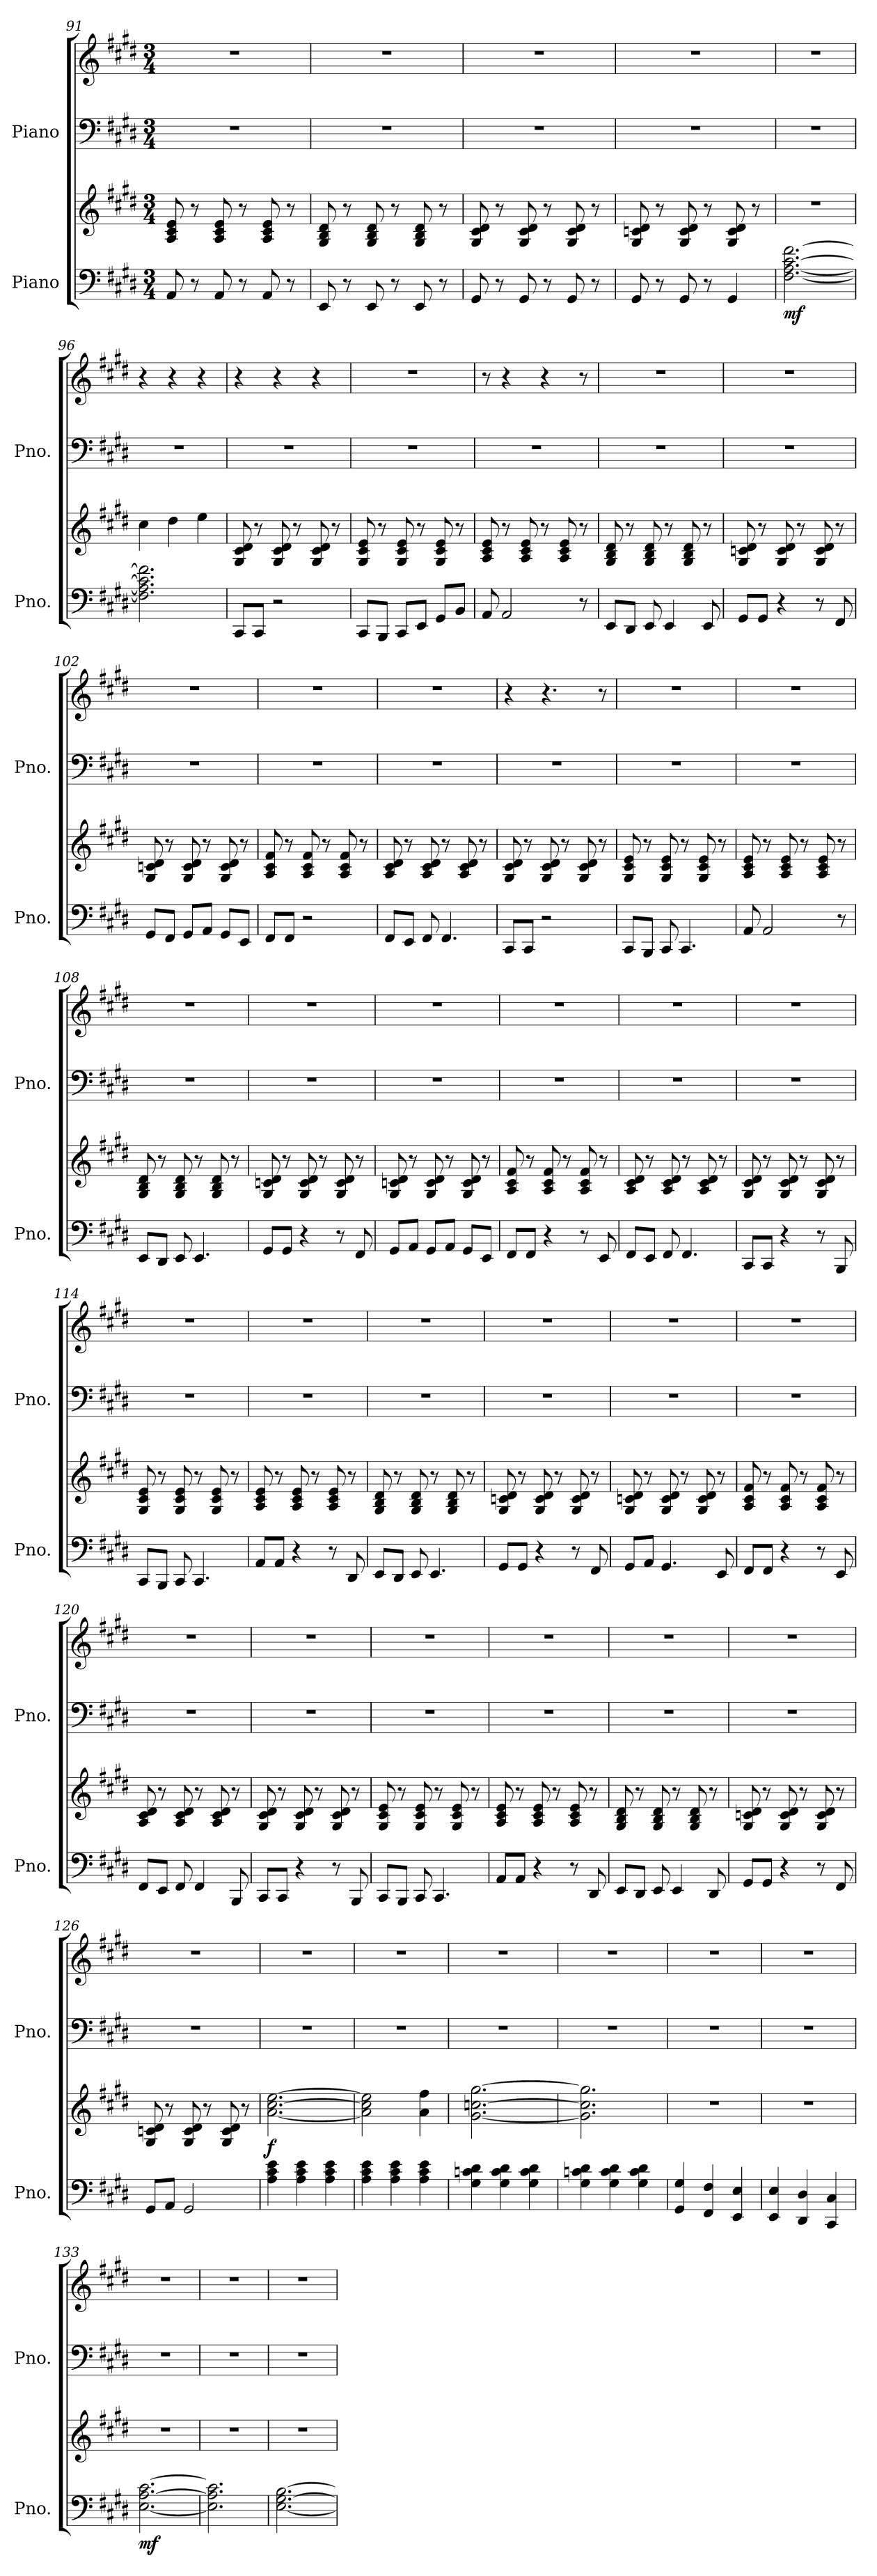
**kern	**kern	**dynam	**kern	**kern
*part2	*part2	*part2	*part1	*part1
*staff4	*staff3	*staff3/4	*staff2	*staff1
*I"Piano	*	*	*I"Piano	*
*I'Pno.	*	*	*I'Pno.	*
!!LO:LB:g=z
*clefF4	*clefG2	*	*clefF4	*clefG2
*k[f#c#g#d#]	*k[f#c#g#d#]	*	*k[f#c#g#d#]	*k[f#c#g#d#]
*M3/4	*M3/4	*	*M3/4	*M3/4
=91	=91	=91	=91	=91
8AA/	8A/ 8c#/ 8e/	.	2.r	2.r
8r	8r	.	.	.
8AA/	8A/ 8c#/ 8e/	.	.	.
8r	8r	.	.	.
8AA/	8A/ 8c#/ 8e/	.	.	.
8r	8r	.	.	.
=92	=92	=92	=92	=92
8EE/	8G#/ 8B/ 8d#/	.	2.r	2.r
8r	8r	.	.	.
8EE/	8G#/ 8B/ 8d#/	.	.	.
8r	8r	.	.	.
8EE/	8G#/ 8B/ 8d#/	.	.	.
8r	8r	.	.	.
=93	=93	=93	=93	=93
8GG#/	8G#/ 8c#/ 8d#/	.	2.r	2.r
8r	8r	.	.	.
8GG#/	8G#/ 8c#/ 8d#/	.	.	.
8r	8r	.	.	.
8GG#/	8G#/ 8c#/ 8d#/	.	.	.
8r	8r	.	.	.
=94	=94	=94	=94	=94
8GG#/	8G#/ 8cn/ 8d#/	.	2.r	2.r
8r	8r	.	.	.
8GG#/	8G#/ 8c/ 8d#/	.	.	.
8r	8r	.	.	.
4GG#/	8G#/ 8c/ 8d#/	.	.	.
.	8r	.	.	.
=95	=95	=95	=95	=95
!	!	!LO:DY:b=2	!	!
[2.F#\ [2.A\ [2.c#\ [2.f#\	2.r	mf	2.r	2.r
=96	=96	=96	=96	=96
2.F#\] 2.A\] 2.c#\] 2.f#\]	4cc#\	.	2.r	4r
.	4dd#\	.	.	4r
.	4ee\	.	.	4r
!!LO:LB:g=z
=97	=97	=97	=97	=97
8CC#/L	8G#/ 8c#/ 8d#/	.	2.r	4r
8CC#/J	8r	.	.	.
2r	8G#/ 8c#/ 8d#/	.	.	4r
.	8r	.	.	.
.	8G#/ 8c#/ 8d#/	.	.	4r
.	8r	.	.	.
=98	=98	=98	=98	=98
8CC#/L	8G#/ 8c#/ 8e/	.	2.r	2.r
8BBB/J	8r	.	.	.
8CC#/L	8G#/ 8c#/ 8e/	.	.	.
8EE/J	8r	.	.	.
8GG#/L	8G#/ 8c#/ 8e/	.	.	.
8BB/J	8r	.	.	.
=99	=99	=99	=99	=99
8AA/	8A/ 8c#/ 8e/	.	2.r	8r
2AA/	8r	.	.	4r
.	8A/ 8c#/ 8e/	.	.	.
.	8r	.	.	4r
.	8A/ 8c#/ 8e/	.	.	.
8r	8r	.	.	8r
=100	=100	=100	=100	=100
8EE/L	8G#/ 8B/ 8d#/	.	2.r	2.r
8DD#/J	8r	.	.	.
8EE/	8G#/ 8B/ 8d#/	.	.	.
4EE/	8r	.	.	.
.	8G#/ 8B/ 8d#/	.	.	.
8EE/	8r	.	.	.
!!LO:LB:g=z
=101	=101	=101	=101	=101
8GG#/L	8G#/ 8cn/ 8d#/	.	2.r	2.r
8GG#/J	8r	.	.	.
4r	8G#/ 8c/ 8d#/	.	.	.
.	8r	.	.	.
8r	8G#/ 8c/ 8d#/	.	.	.
8FF#/	8r	.	.	.
=102	=102	=102	=102	=102
8GG#/L	8G#/ 8cn/ 8d#/	.	2.r	2.r
8FF#/J	8r	.	.	.
8GG#/L	8G#/ 8c/ 8d#/	.	.	.
8AA/J	8r	.	.	.
8GG#/L	8G#/ 8c/ 8d#/	.	.	.
8EE/J	8r	.	.	.
=103	=103	=103	=103	=103
8FF#/L	8A/ 8c#/ 8f#/	.	2.r	2.r
8FF#/J	8r	.	.	.
2r	8A/ 8c#/ 8f#/	.	.	.
.	8r	.	.	.
.	8A/ 8c#/ 8f#/	.	.	.
.	8r	.	.	.
=104	=104	=104	=104	=104
8FF#/L	8A/ 8c#/ 8d#/	.	2.r	2.r
8EE/J	8r	.	.	.
8FF#/	8A/ 8c#/ 8d#/	.	.	.
4.FF#/	8r	.	.	.
.	8A/ 8c#/ 8d#/	.	.	.
.	8r	.	.	.
!!LO:LB:g=z
=105	=105	=105	=105	=105
8CC#/L	8G#/ 8c#/ 8d#/	.	2.r	4r
8CC#/J	8r	.	.	.
2r	8G#/ 8c#/ 8d#/	.	.	4.r
.	8r	.	.	.
.	8G#/ 8c#/ 8d#/	.	.	.
.	8r	.	.	8r
=106	=106	=106	=106	=106
8CC#/L	8G#/ 8c#/ 8e/	.	2.r	2.r
8BBB/J	8r	.	.	.
8CC#/	8G#/ 8c#/ 8e/	.	.	.
4.CC#/	8r	.	.	.
.	8G#/ 8c#/ 8e/	.	.	.
.	8r	.	.	.
=107	=107	=107	=107	=107
8AA/	8A/ 8c#/ 8e/	.	2.r	2.r
2AA/	8r	.	.	.
.	8A/ 8c#/ 8e/	.	.	.
.	8r	.	.	.
.	8A/ 8c#/ 8e/	.	.	.
8r	8r	.	.	.
=108	=108	=108	=108	=108
8EE/L	8G#/ 8B/ 8d#/	.	2.r	2.r
8DD#/J	8r	.	.	.
8EE/	8G#/ 8B/ 8d#/	.	.	.
4.EE/	8r	.	.	.
.	8G#/ 8B/ 8d#/	.	.	.
.	8r	.	.	.
=109	=109	=109	=109	=109
8GG#/L	8G#/ 8cn/ 8d#/	.	2.r	2.r
8GG#/J	8r	.	.	.
4r	8G#/ 8c/ 8d#/	.	.	.
.	8r	.	.	.
8r	8G#/ 8c/ 8d#/	.	.	.
8FF#/	8r	.	.	.
!!LO:PB:g=z
=110	=110	=110	=110	=110
8GG#/L	8G#/ 8cn/ 8d#/	.	2.r	2.r
8AA/J	8r	.	.	.
8GG#/L	8G#/ 8c/ 8d#/	.	.	.
8AA/J	8r	.	.	.
8GG#/L	8G#/ 8c/ 8d#/	.	.	.
8EE/J	8r	.	.	.
=111	=111	=111	=111	=111
8FF#/L	8A/ 8c#/ 8f#/	.	2.r	2.r
8FF#/J	8r	.	.	.
4r	8A/ 8c#/ 8f#/	.	.	.
.	8r	.	.	.
8r	8A/ 8c#/ 8f#/	.	.	.
8EE/	8r	.	.	.
=112	=112	=112	=112	=112
8FF#/L	8A/ 8c#/ 8d#/	.	2.r	2.r
8EE/J	8r	.	.	.
8FF#/	8A/ 8c#/ 8d#/	.	.	.
4.FF#/	8r	.	.	.
.	8A/ 8c#/ 8d#/	.	.	.
.	8r	.	.	.
=113	=113	=113	=113	=113
8CC#/L	8G#/ 8c#/ 8d#/	.	2.r	2.r
8CC#/J	8r	.	.	.
4r	8G#/ 8c#/ 8d#/	.	.	.
.	8r	.	.	.
8r	8G#/ 8c#/ 8d#/	.	.	.
8BBB/	8r	.	.	.
!!LO:LB:g=z
=114	=114	=114	=114	=114
8CC#/L	8G#/ 8c#/ 8e/	.	2.r	2.r
8BBB/J	8r	.	.	.
8CC#/	8G#/ 8c#/ 8e/	.	.	.
4.CC#/	8r	.	.	.
.	8G#/ 8c#/ 8e/	.	.	.
.	8r	.	.	.
=115	=115	=115	=115	=115
8AA/L	8A/ 8c#/ 8e/	.	2.r	2.r
8AA/J	8r	.	.	.
4r	8A/ 8c#/ 8e/	.	.	.
.	8r	.	.	.
8r	8A/ 8c#/ 8e/	.	.	.
8DD#/	8r	.	.	.
=116	=116	=116	=116	=116
8EE/L	8G#/ 8B/ 8d#/	.	2.r	2.r
8DD#/J	8r	.	.	.
8EE/	8G#/ 8B/ 8d#/	.	.	.
4.EE/	8r	.	.	.
.	8G#/ 8B/ 8d#/	.	.	.
.	8r	.	.	.
=117	=117	=117	=117	=117
8GG#/L	8G#/ 8cn/ 8d#/	.	2.r	2.r
8GG#/J	8r	.	.	.
4r	8G#/ 8c/ 8d#/	.	.	.
.	8r	.	.	.
8r	8G#/ 8c/ 8d#/	.	.	.
8FF#/	8r	.	.	.
!!LO:LB:g=z
=118	=118	=118	=118	=118
8GG#/L	8G#/ 8cn/ 8d#/	.	2.r	2.r
8AA/J	8r	.	.	.
4.GG#/	8G#/ 8c/ 8d#/	.	.	.
.	8r	.	.	.
.	8G#/ 8c/ 8d#/	.	.	.
8EE/	8r	.	.	.
=119	=119	=119	=119	=119
8FF#/L	8A/ 8c#/ 8f#/	.	2.r	2.r
8FF#/J	8r	.	.	.
4r	8A/ 8c#/ 8f#/	.	.	.
.	8r	.	.	.
8r	8A/ 8c#/ 8f#/	.	.	.
8EE/	8r	.	.	.
=120	=120	=120	=120	=120
8FF#/L	8A/ 8c#/ 8d#/	.	2.r	2.r
8EE/J	8r	.	.	.
8FF#/	8A/ 8c#/ 8d#/	.	.	.
4FF#/	8r	.	.	.
.	8A/ 8c#/ 8d#/	.	.	.
8BBB/	8r	.	.	.
=121	=121	=121	=121	=121
8CC#/L	8G#/ 8c#/ 8d#/	.	2.r	2.r
8CC#/J	8r	.	.	.
4r	8G#/ 8c#/ 8d#/	.	.	.
.	8r	.	.	.
8r	8G#/ 8c#/ 8d#/	.	.	.
8BBB/	8r	.	.	.
!!LO:LB:g=z
=122	=122	=122	=122	=122
8CC#/L	8G#/ 8c#/ 8e/	.	2.r	2.r
8BBB/J	8r	.	.	.
8CC#/	8G#/ 8c#/ 8e/	.	.	.
4.CC#/	8r	.	.	.
.	8G#/ 8c#/ 8e/	.	.	.
.	8r	.	.	.
=123	=123	=123	=123	=123
8AA/L	8A/ 8c#/ 8e/	.	2.r	2.r
8AA/J	8r	.	.	.
4r	8A/ 8c#/ 8e/	.	.	.
.	8r	.	.	.
8r	8A/ 8c#/ 8e/	.	.	.
8DD#/	8r	.	.	.
=124	=124	=124	=124	=124
8EE/L	8G#/ 8B/ 8d#/	.	2.r	2.r
8DD#/J	8r	.	.	.
8EE/	8G#/ 8B/ 8d#/	.	.	.
4EE/	8r	.	.	.
.	8G#/ 8B/ 8d#/	.	.	.
8DD#/	8r	.	.	.
=125	=125	=125	=125	=125
8GG#/L	8G#/ 8cn/ 8d#/	.	2.r	2.r
8GG#/J	8r	.	.	.
4r	8G#/ 8c/ 8d#/	.	.	.
.	8r	.	.	.
8r	8G#/ 8c/ 8d#/	.	.	.
8FF#/	8r	.	.	.
!!LO:LB:g=z
=126	=126	=126	=126	=126
8GG#/L	8G#/ 8cn/ 8d#/	.	2.r	2.r
8AA/J	8r	.	.	.
2GG#/	8G#/ 8c/ 8d#/	.	.	.
.	8r	.	.	.
.	8G#/ 8c/ 8d#/	.	.	.
.	8r	.	.	.
=127	=127	=127	=127	=127
!	!	!LO:DY:b	!	!
4A\ 4c#\ 4e\	[2.a\ [2.cc#\ [2.ee\	f	2.r	2.r
4A\ 4c#\ 4e\	.	.	.	.
4A\ 4c#\ 4e\	.	.	.	.
=128	=128	=128	=128	=128
4A\ 4c#\ 4e\	2a\] 2cc#\] 2ee\]	.	2.r	2.r
4A\ 4c#\ 4e\	.	.	.	.
4A\ 4c#\ 4e\	4a\ 4ff#\	.	.	.
=129	=129	=129	=129	=129
4G#\ 4cn\ 4d#\	[2.g#\ [2.ccn\ [2.gg#\	.	2.r	2.r
4G#\ 4c\ 4d#\	.	.	.	.
4G#\ 4c\ 4d#\	.	.	.	.
=130	=130	=130	=130	=130
4G#\ 4cn\ 4d#\	2.g#\] 2.cc\] 2.gg#\]	.	2.r	2.r
4G#\ 4c\ 4d#\	.	.	.	.
4G#\ 4c\ 4d#\	.	.	.	.
=131	=131	=131	=131	=131
4GG#/ 4G#/	2.r	.	2.r	2.r
4FF#/ 4F#/	.	.	.	.
4EE/ 4E/	.	.	.	.
=132	=132	=132	=132	=132
4EE/ 4E/	2.r	.	2.r	2.r
4DD#/ 4D#/	.	.	.	.
4CC#/ 4C#/	.	.	.	.
!!LO:PB:g=z
=133	=133	=133	=133	=133
!	!	!LO:DY:b=2	!	!
[2.E\ [2.A\ [2.c#\	2.r	mf	2.r	2.r
=134	=134	=134	=134	=134
2.E\] 2.A\] 2.c#\]	2.r	.	2.r	2.r
=135	=135	=135	=135	=135
[2.E\ [2.G#\ [2.B\	2.r	.	2.r	2.r
=	=	=	=	=
*-	*-	*-	*-	*-
